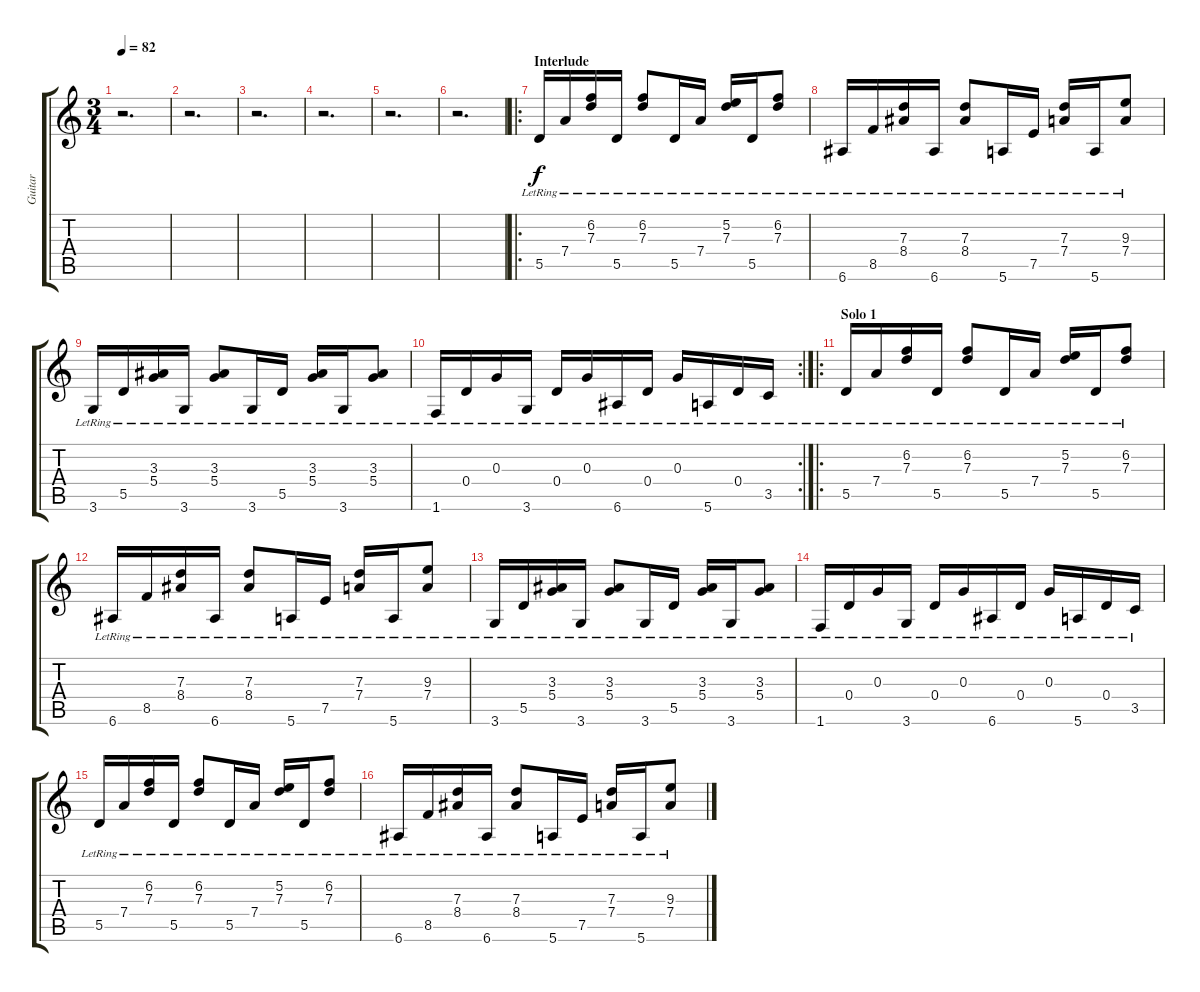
\track ("Guitar" "Guitar") {instrument electricguitarclean}
\staff {score tabs}
\tuning (E4 B3 G3 D3 A2 E2) {hide}
\ts (3 4)
\tempo 82
\clef g2
\ks c
r.2{d dy f} |
r.2{d} |
r.2{d} |
r.2{d} |
r.2{d} |
r.2{d} |
\ro
\section ("" "Interlude")
5.5{lr}.16 7.4{lr}.16 (6.2{lr} 7.3{lr}).16 5.5{lr}.16 (6.2{lr} 7.3{lr}).8 5.5{lr}.16 7.4{lr}.16 (5.2{lr} 7.3{lr}).16 5.5{lr}.16 (6.2{lr} 7.3{lr}).8 |
6.6{lr}.16 8.5{lr}.16 (7.3{lr} 8.4{lr}).16 6.6{lr}.16 (7.3{lr} 8.4{lr}).8 5.6{lr}.16 7.5{lr}.16 (7.3{lr} 7.4{lr}).16 5.6{lr}.16 (9.3{lr} 7.4{lr}).8 |
3.6{lr}.16 5.5{lr}.16 (3.3{lr} 5.4{lr}).16 3.6{lr}.16 (3.3{lr} 5.4{lr}).8 3.6{lr}.16 5.5{lr}.16 (3.3{lr} 5.4{lr}).16 3.6{lr}.16 (3.3{lr} 5.4{lr}).8 |
\rc 2
1.6{lr}.16 0.4{lr}.16 0.3{lr}.16 3.6{lr}.16 0.4{lr}.16 0.3{lr}.16 6.6{lr}.16 0.4{lr}.16 0.3{lr}.16 5.6{lr}.16 0.4{lr}.16 3.5{lr}.16 |
\ro
\section ("" "Solo 1")
5.5{lr}.16 7.4{lr}.16 (6.2{lr} 7.3{lr}).16 5.5{lr}.16 (6.2{lr} 7.3{lr}).8 5.5{lr}.16 7.4{lr}.16 (5.2{lr} 7.3{lr}).16 5.5{lr}.16 (6.2{lr} 7.3{lr}).8 |
6.6{lr}.16 8.5{lr}.16 (7.3{lr} 8.4{lr}).16 6.6{lr}.16 (7.3{lr} 8.4{lr}).8 5.6{lr}.16 7.5{lr}.16 (7.3{lr} 7.4{lr}).16 5.6{lr}.16 (9.3{lr} 7.4{lr}).8 |
3.6{lr}.16 5.5{lr}.16 (3.3{lr} 5.4{lr}).16 3.6{lr}.16 (3.3{lr} 5.4{lr}).8 3.6{lr}.16 5.5{lr}.16 (3.3{lr} 5.4{lr}).16 3.6{lr}.16 (3.3{lr} 5.4{lr}).8 |
1.6{lr}.16 0.4{lr}.16 0.3{lr}.16 3.6{lr}.16 0.4{lr}.16 0.3{lr}.16 6.6{lr}.16 0.4{lr}.16 0.3{lr}.16 5.6{lr}.16 0.4{lr}.16 3.5{lr}.16 |
5.5{lr}.16 7.4{lr}.16 (6.2{lr} 7.3{lr}).16 5.5{lr}.16 (6.2{lr} 7.3{lr}).8 5.5{lr}.16 7.4{lr}.16 (5.2{lr} 7.3{lr}).16 5.5{lr}.16 (6.2{lr} 7.3{lr}).8 |
6.6{lr}.16 8.5{lr}.16 (7.3{lr} 8.4{lr}).16 6.6{lr}.16 (7.3{lr} 8.4{lr}).8 5.6{lr}.16 7.5{lr}.16 (7.3{lr} 7.4{lr}).16 5.6{lr}.16 (9.3{lr} 7.4{lr}).8
